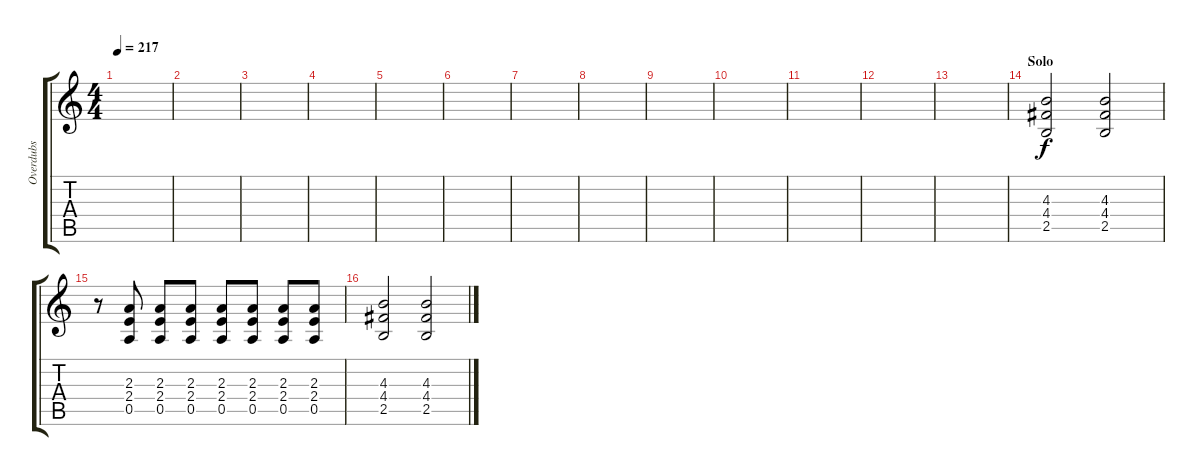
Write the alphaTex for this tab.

\track ("Overdubs" "Overdubs") {instrument distortionguitar}
\staff {score tabs}
\tuning (E4 B3 G3 D3 A2 E2) {hide}
\ts (4 4)
\tempo 217
\clef g2
\ks c
|
|
|
|
|
|
|
|
|
|
|
|
|
\section ("" "Solo")
(4.3 4.4 2.5).2 (4.3 4.4 2.5).2 |
r.8 (2.3 2.4 0.5).8 (2.3 2.4 0.5).8 (2.3 2.4 0.5).8 (2.3 2.4 0.5).8 (2.3 2.4 0.5).8 (2.3 2.4 0.5).8 (2.3 2.4 0.5).8 |
(4.3 4.4 2.5).2 (4.3 4.4 2.5).2
